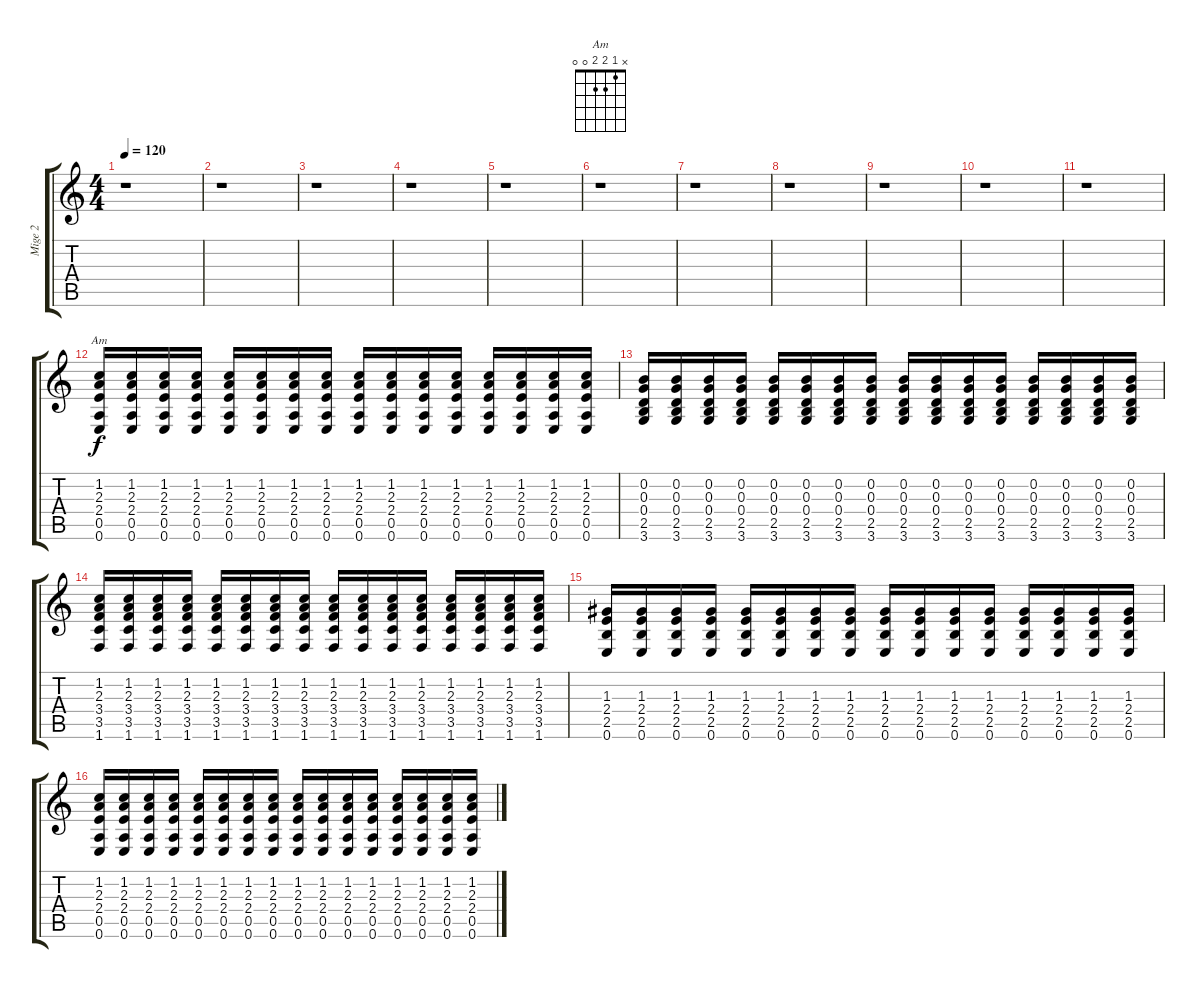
\track ("Mige 2" "Mige 2") {instrument distortionguitar}
\staff {score tabs}
\tuning (E4 B3 G3 D3 A2 E2) {hide}
\chord ("Am" x 1 2 2 0 0)
\ts (4 4)
\tempo 120
\clef g2
\ks c
r.1{dy f} |
r.1 |
r.1 |
r.1 |
r.1 |
r.1 |
r.1 |
r.1 |
r.1 |
r.1 |
r.1 |
(1.2 2.3 2.4 0.5 0.6).16{ch "Am"} (1.2 2.3 2.4 0.5 0.6).16 (1.2 2.3 2.4 0.5 0.6).16 (1.2 2.3 2.4 0.5 0.6).16 (1.2 2.3 2.4 0.5 0.6).16 (1.2 2.3 2.4 0.5 0.6).16 (1.2 2.3 2.4 0.5 0.6).16 (1.2 2.3 2.4 0.5 0.6).16 (1.2 2.3 2.4 0.5 0.6).16 (1.2 2.3 2.4 0.5 0.6).16 (1.2 2.3 2.4 0.5 0.6).16 (1.2 2.3 2.4 0.5 0.6).16 (1.2 2.3 2.4 0.5 0.6).16 (1.2 2.3 2.4 0.5 0.6).16 (1.2 2.3 2.4 0.5 0.6).16 (1.2 2.3 2.4 0.5 0.6).16 |
(0.2 0.3 0.4 2.5 3.6).16 (0.2 0.3 0.4 2.5 3.6).16 (0.2 0.3 0.4 2.5 3.6).16 (0.2 0.3 0.4 2.5 3.6).16 (0.2 0.3 0.4 2.5 3.6).16 (0.2 0.3 0.4 2.5 3.6).16 (0.2 0.3 0.4 2.5 3.6).16 (0.2 0.3 0.4 2.5 3.6).16 (0.2 0.3 0.4 2.5 3.6).16 (0.2 0.3 0.4 2.5 3.6).16 (0.2 0.3 0.4 2.5 3.6).16 (0.2 0.3 0.4 2.5 3.6).16 (0.2 0.3 0.4 2.5 3.6).16 (0.2 0.3 0.4 2.5 3.6).16 (0.2 0.3 0.4 2.5 3.6).16 (0.2 0.3 0.4 2.5 3.6).16 |
(1.2 2.3 3.4 3.5 1.6).16 (1.2 2.3 3.4 3.5 1.6).16 (1.2 2.3 3.4 3.5 1.6).16 (1.2 2.3 3.4 3.5 1.6).16 (1.2 2.3 3.4 3.5 1.6).16 (1.2 2.3 3.4 3.5 1.6).16 (1.2 2.3 3.4 3.5 1.6).16 (1.2 2.3 3.4 3.5 1.6).16 (1.2 2.3 3.4 3.5 1.6).16 (1.2 2.3 3.4 3.5 1.6).16 (1.2 2.3 3.4 3.5 1.6).16 (1.2 2.3 3.4 3.5 1.6).16 (1.2 2.3 3.4 3.5 1.6).16 (1.2 2.3 3.4 3.5 1.6).16 (1.2 2.3 3.4 3.5 1.6).16 (1.2 2.3 3.4 3.5 1.6).16 |
(1.3 2.4 2.5 0.6).16 (1.3 2.4 2.5 0.6).16 (1.3 2.4 2.5 0.6).16 (1.3 2.4 2.5 0.6).16 (1.3 2.4 2.5 0.6).16 (1.3 2.4 2.5 0.6).16 (1.3 2.4 2.5 0.6).16 (1.3 2.4 2.5 0.6).16 (1.3 2.4 2.5 0.6).16 (1.3 2.4 2.5 0.6).16 (1.3 2.4 2.5 0.6).16 (1.3 2.4 2.5 0.6).16 (1.3 2.4 2.5 0.6).16 (1.3 2.4 2.5 0.6).16 (1.3 2.4 2.5 0.6).16 (1.3 2.4 2.5 0.6).16 |
(1.2 2.3 2.4 0.5 0.6).16 (1.2 2.3 2.4 0.5 0.6).16 (1.2 2.3 2.4 0.5 0.6).16 (1.2 2.3 2.4 0.5 0.6).16 (1.2 2.3 2.4 0.5 0.6).16 (1.2 2.3 2.4 0.5 0.6).16 (1.2 2.3 2.4 0.5 0.6).16 (1.2 2.3 2.4 0.5 0.6).16 (1.2 2.3 2.4 0.5 0.6).16 (1.2 2.3 2.4 0.5 0.6).16 (1.2 2.3 2.4 0.5 0.6).16 (1.2 2.3 2.4 0.5 0.6).16 (1.2 2.3 2.4 0.5 0.6).16 (1.2 2.3 2.4 0.5 0.6).16 (1.2 2.3 2.4 0.5 0.6).16 (1.2 2.3 2.4 0.5 0.6).16
